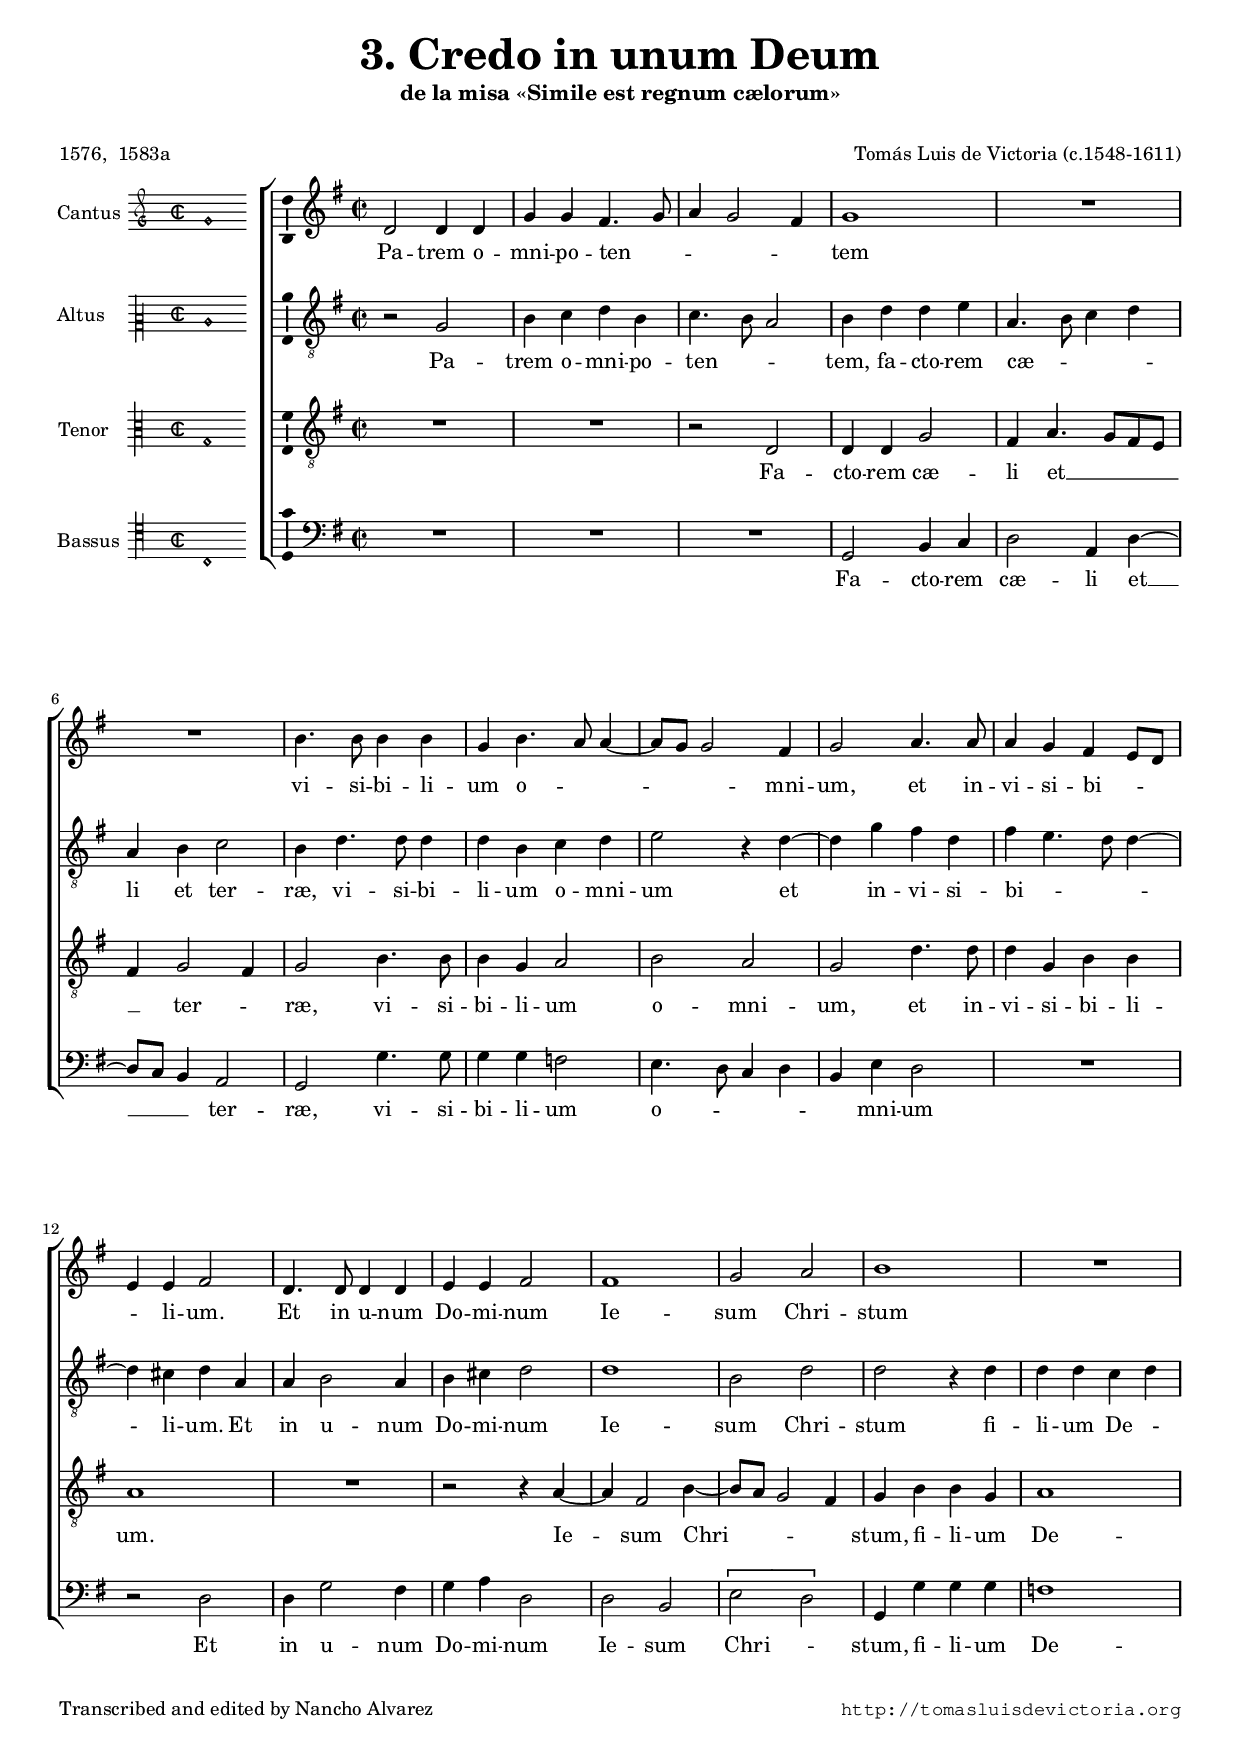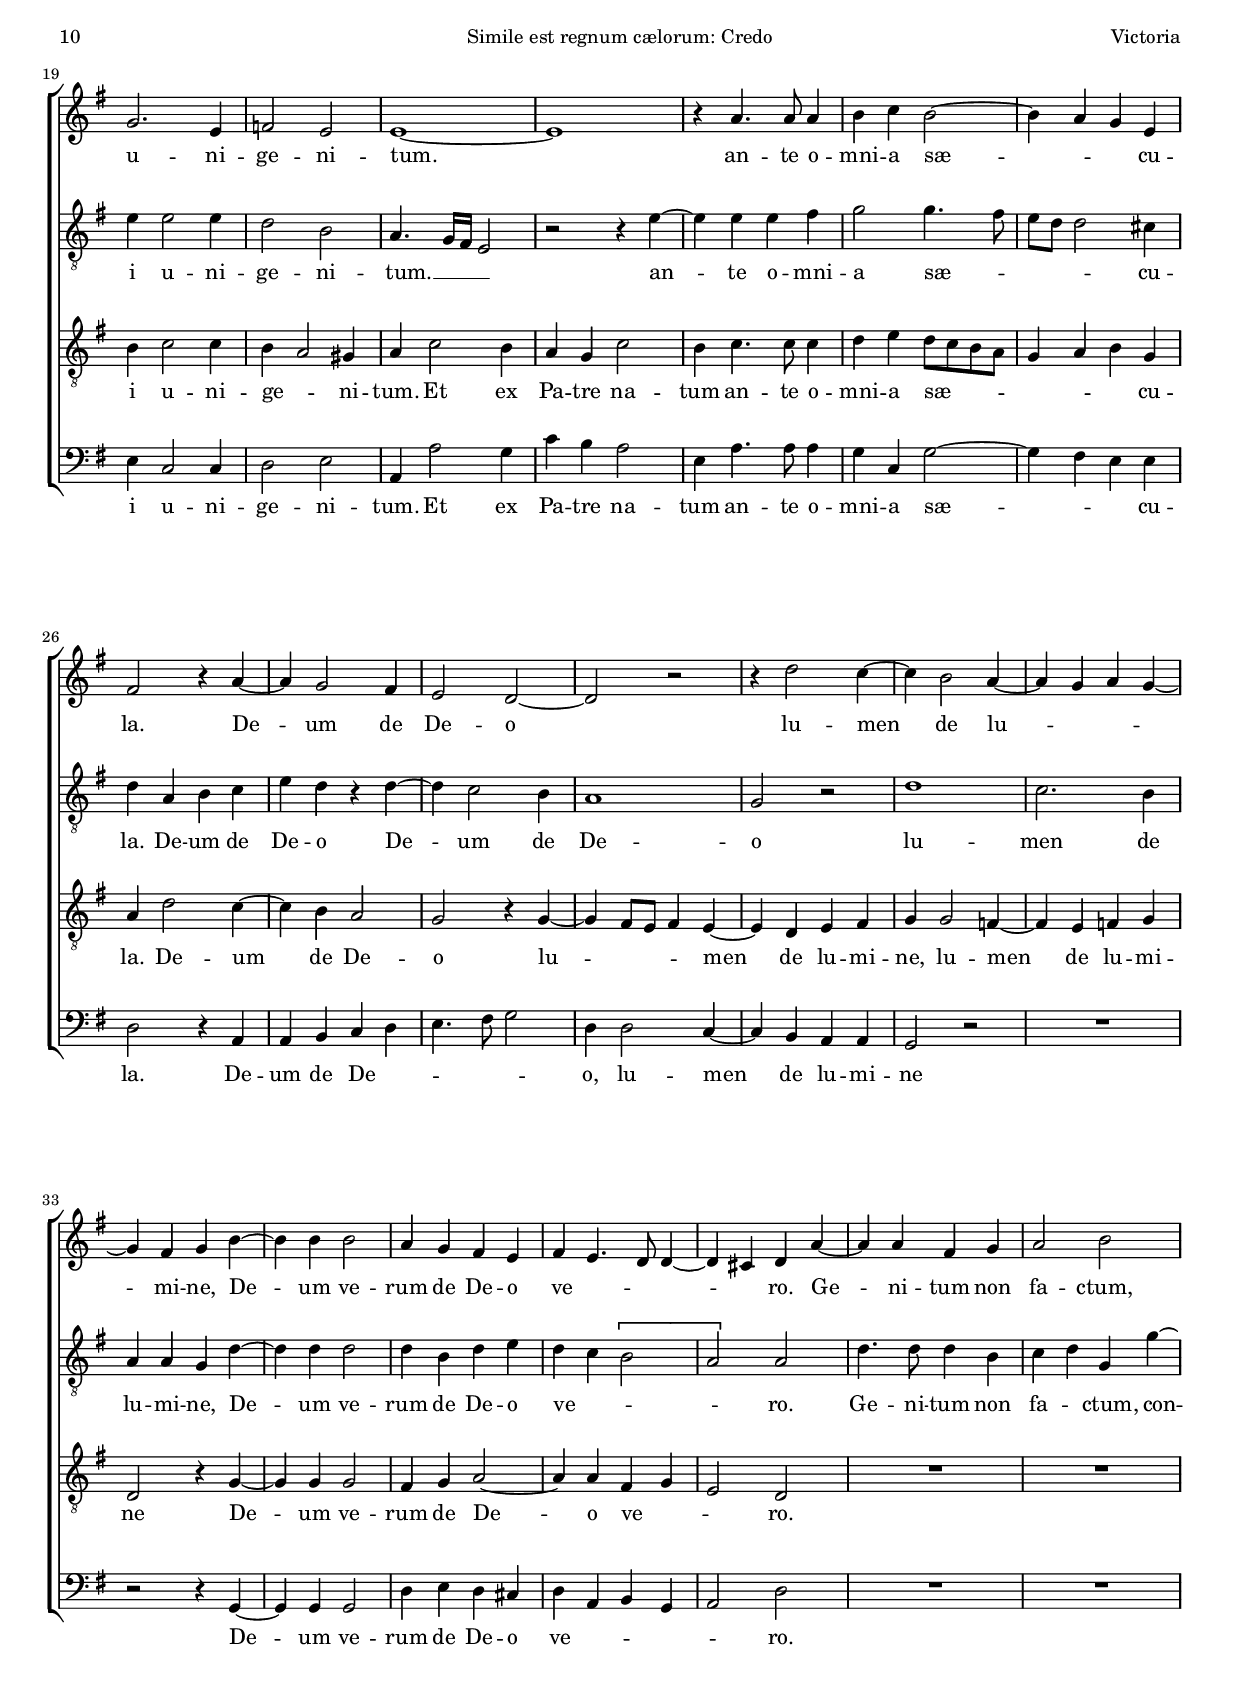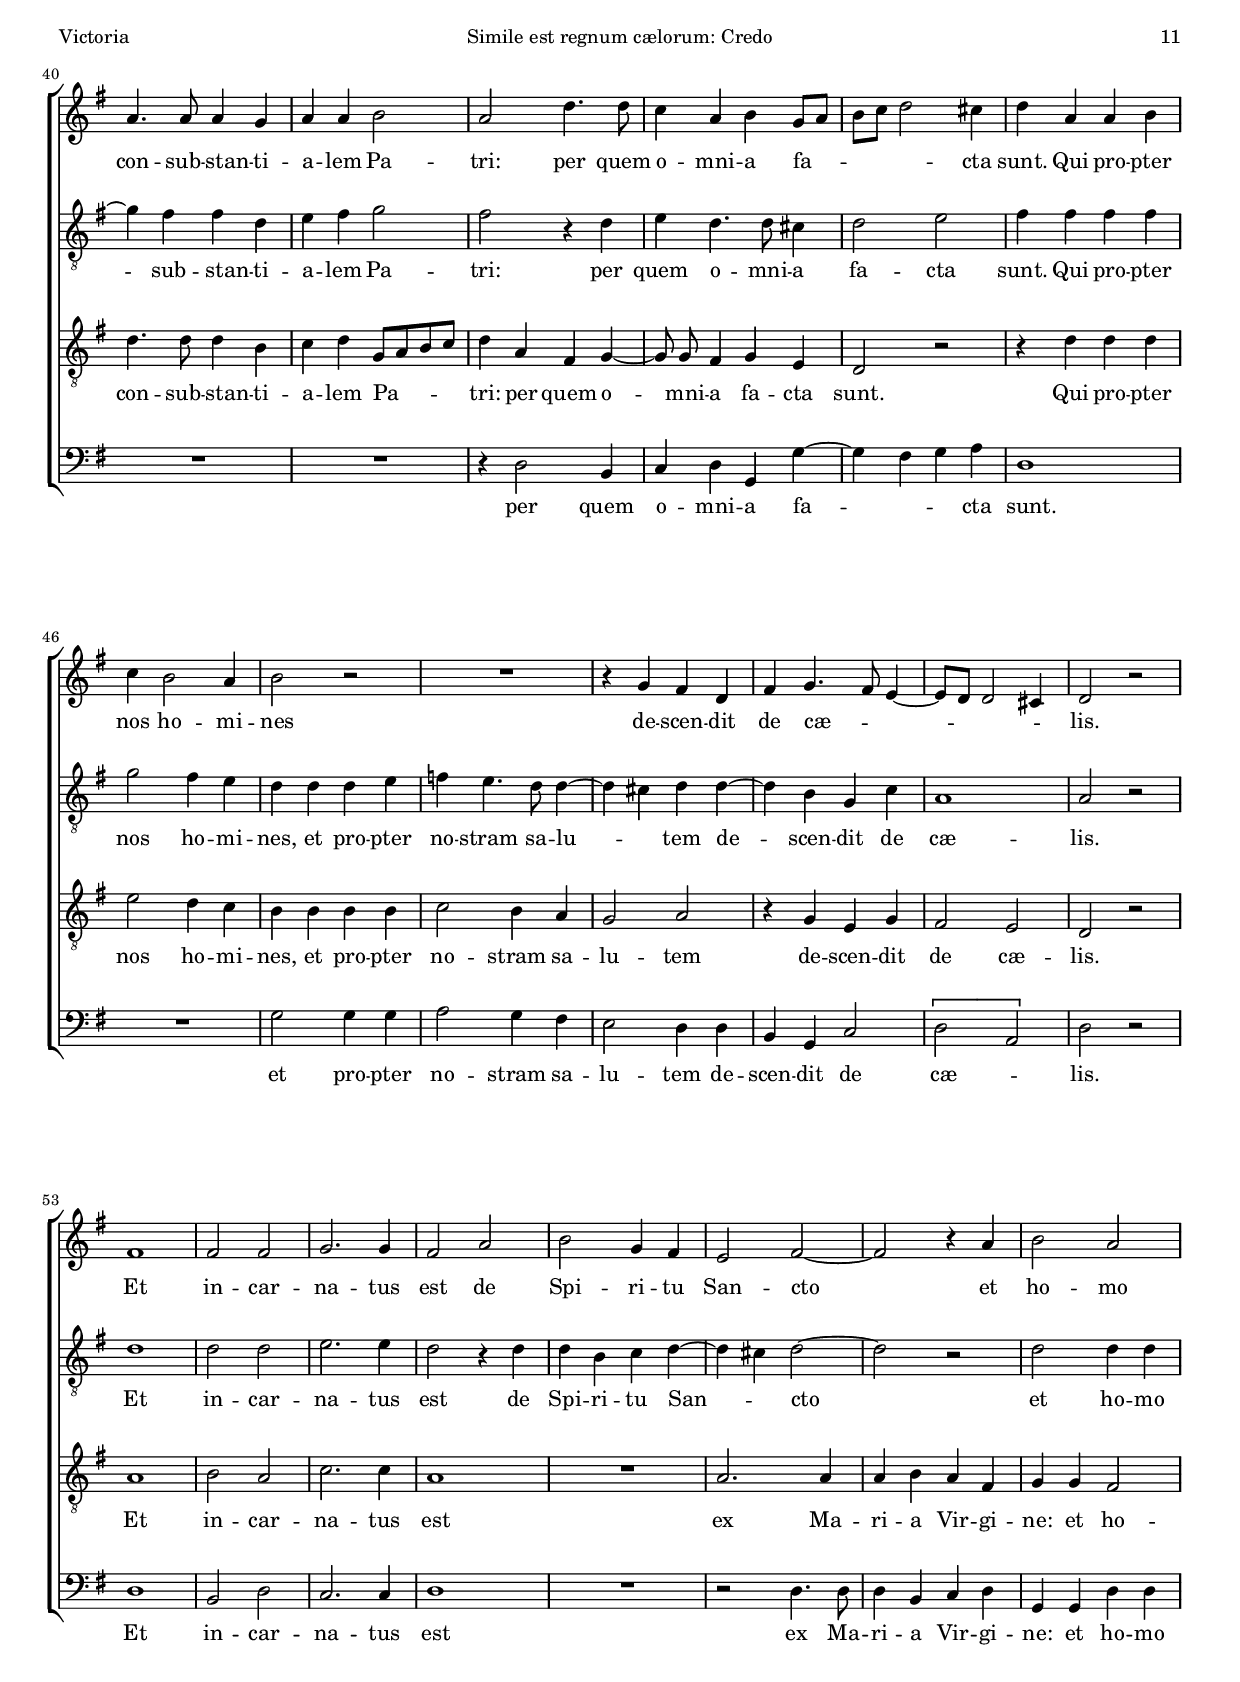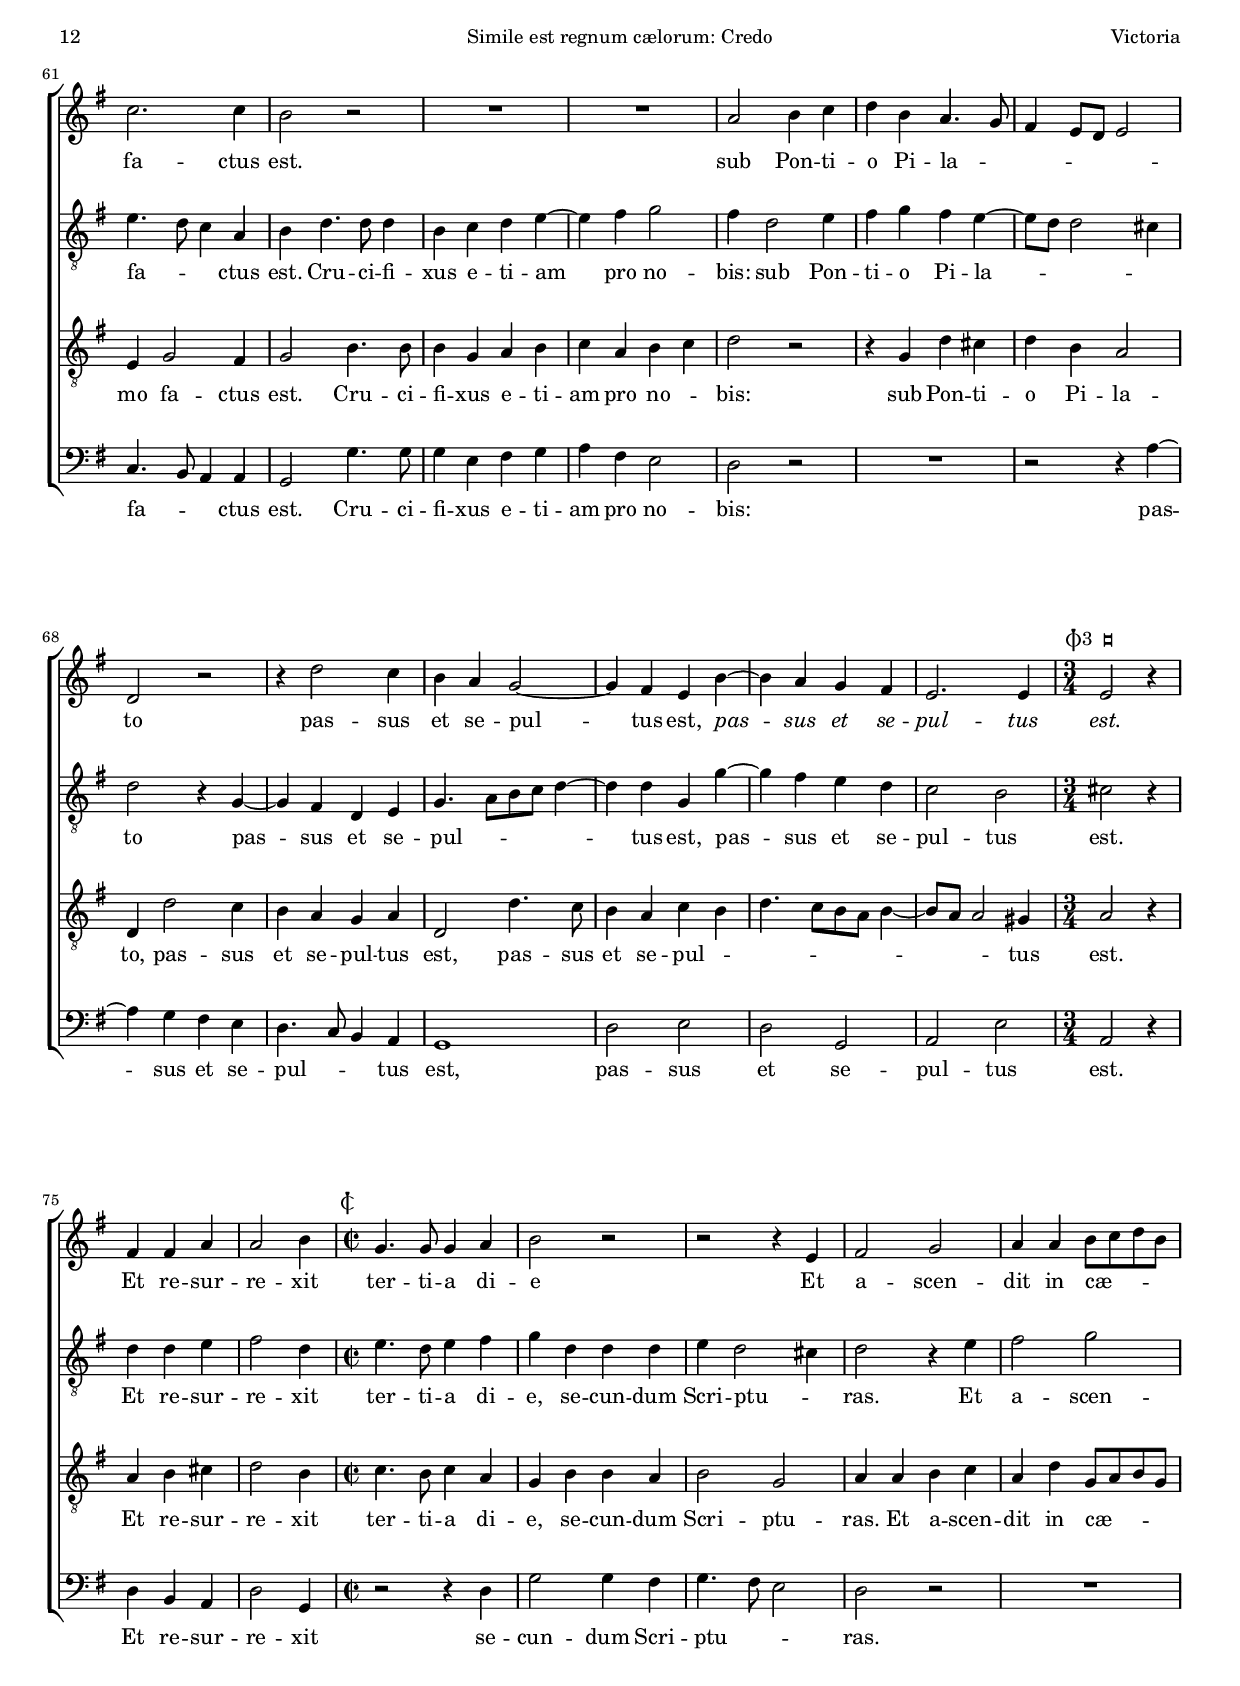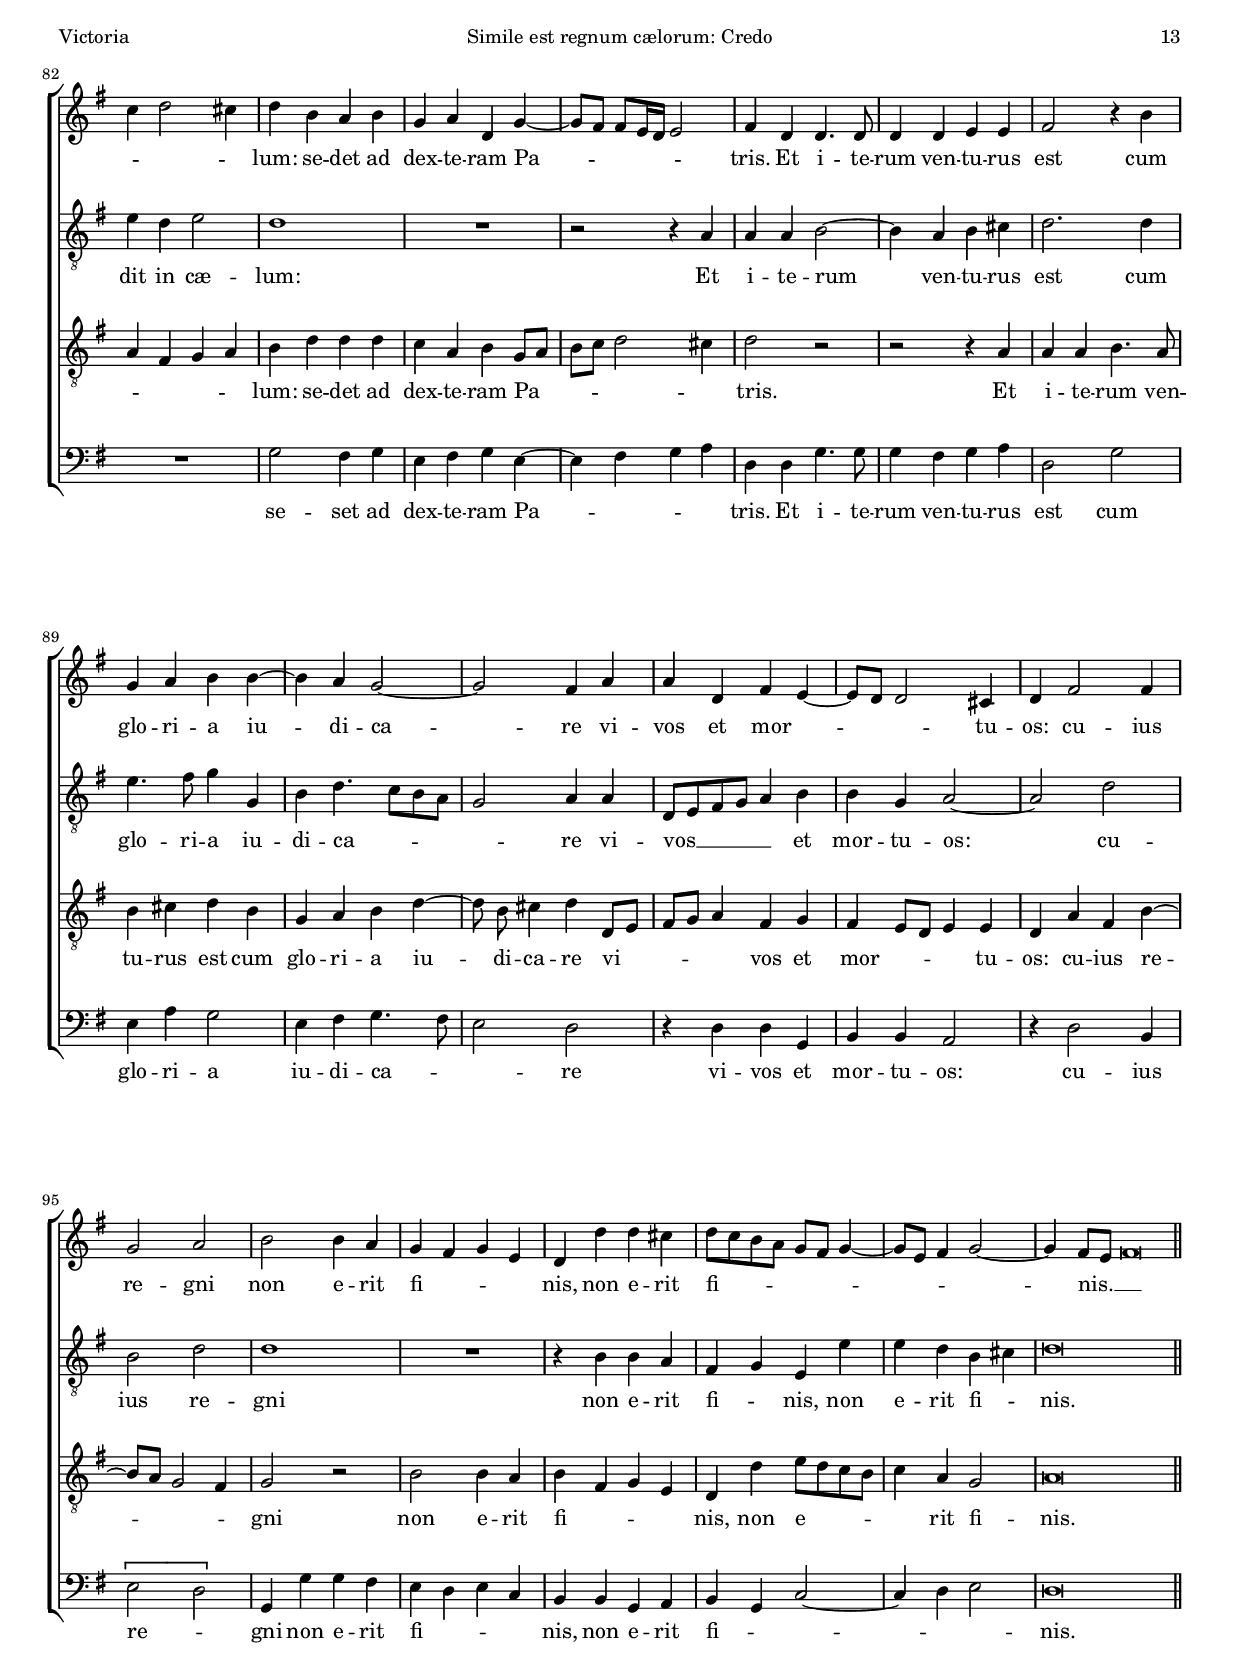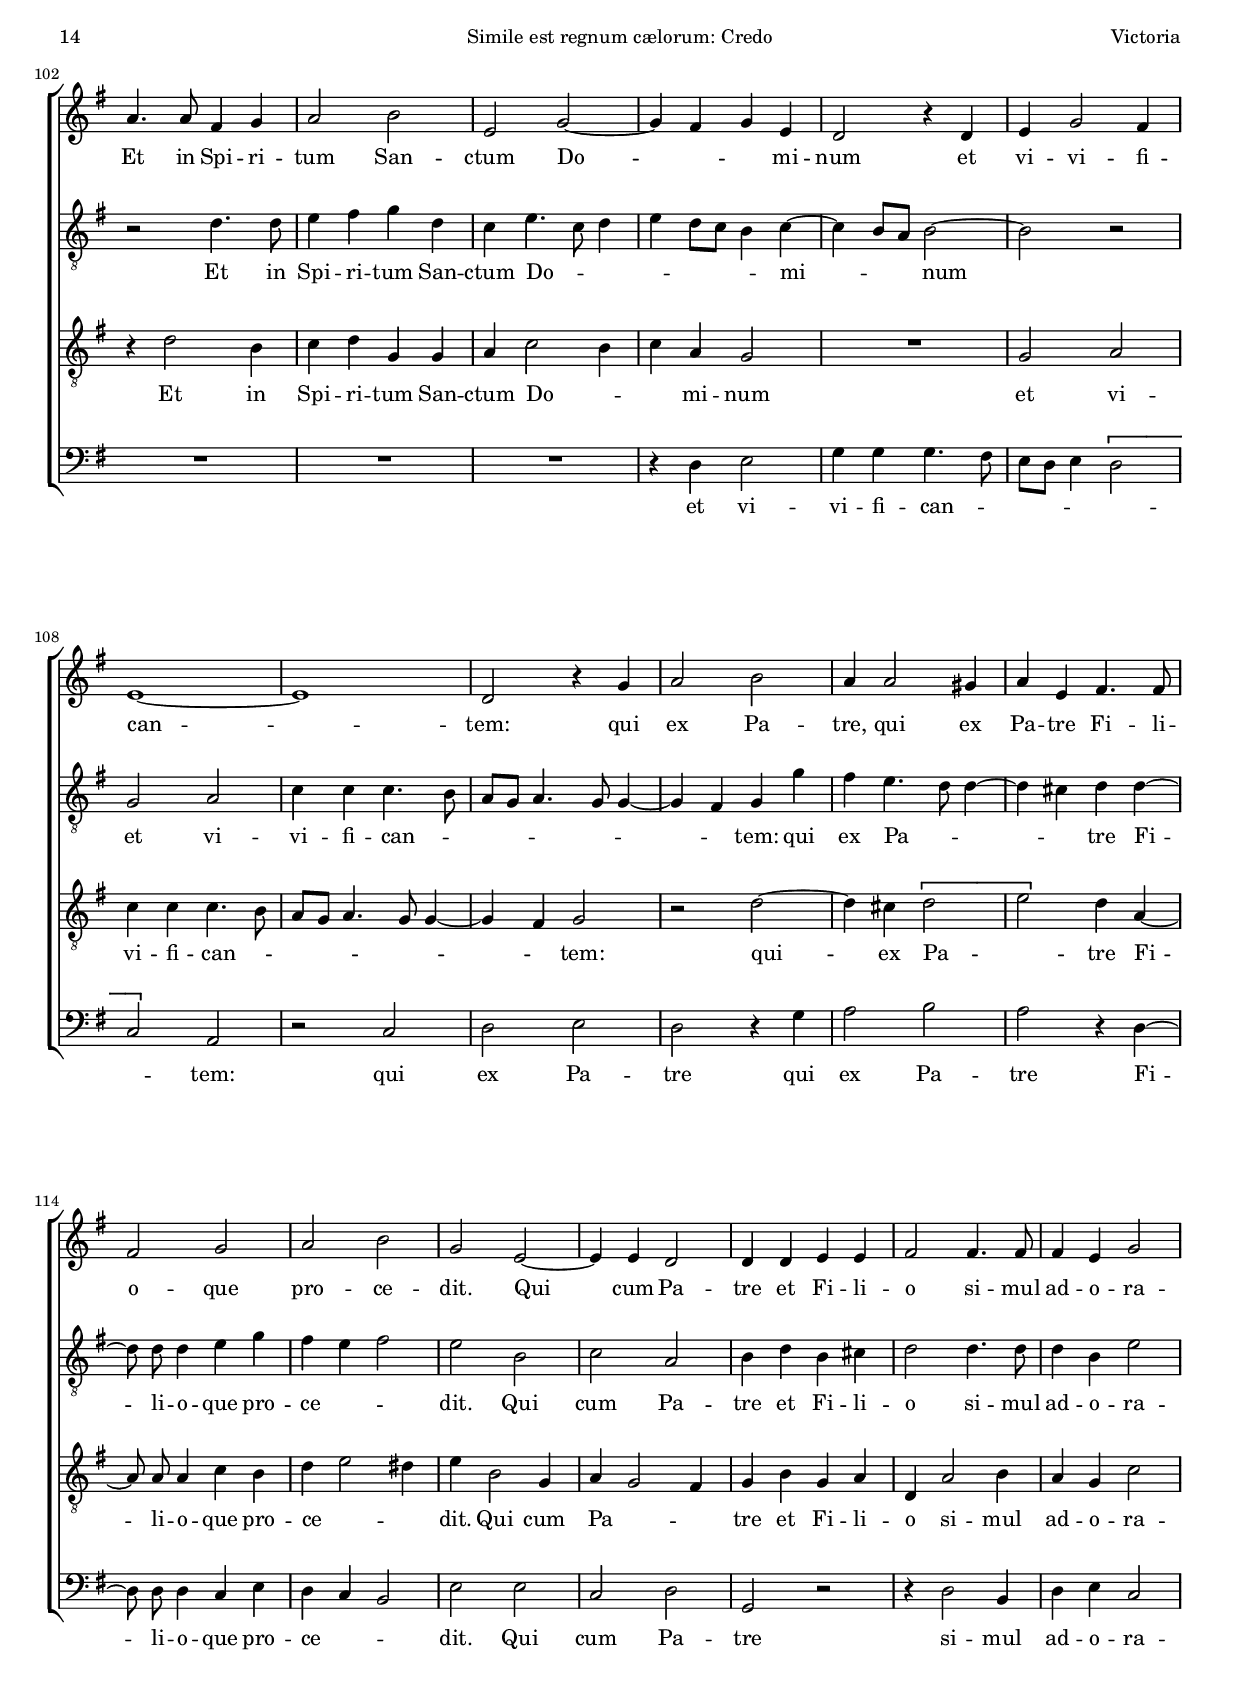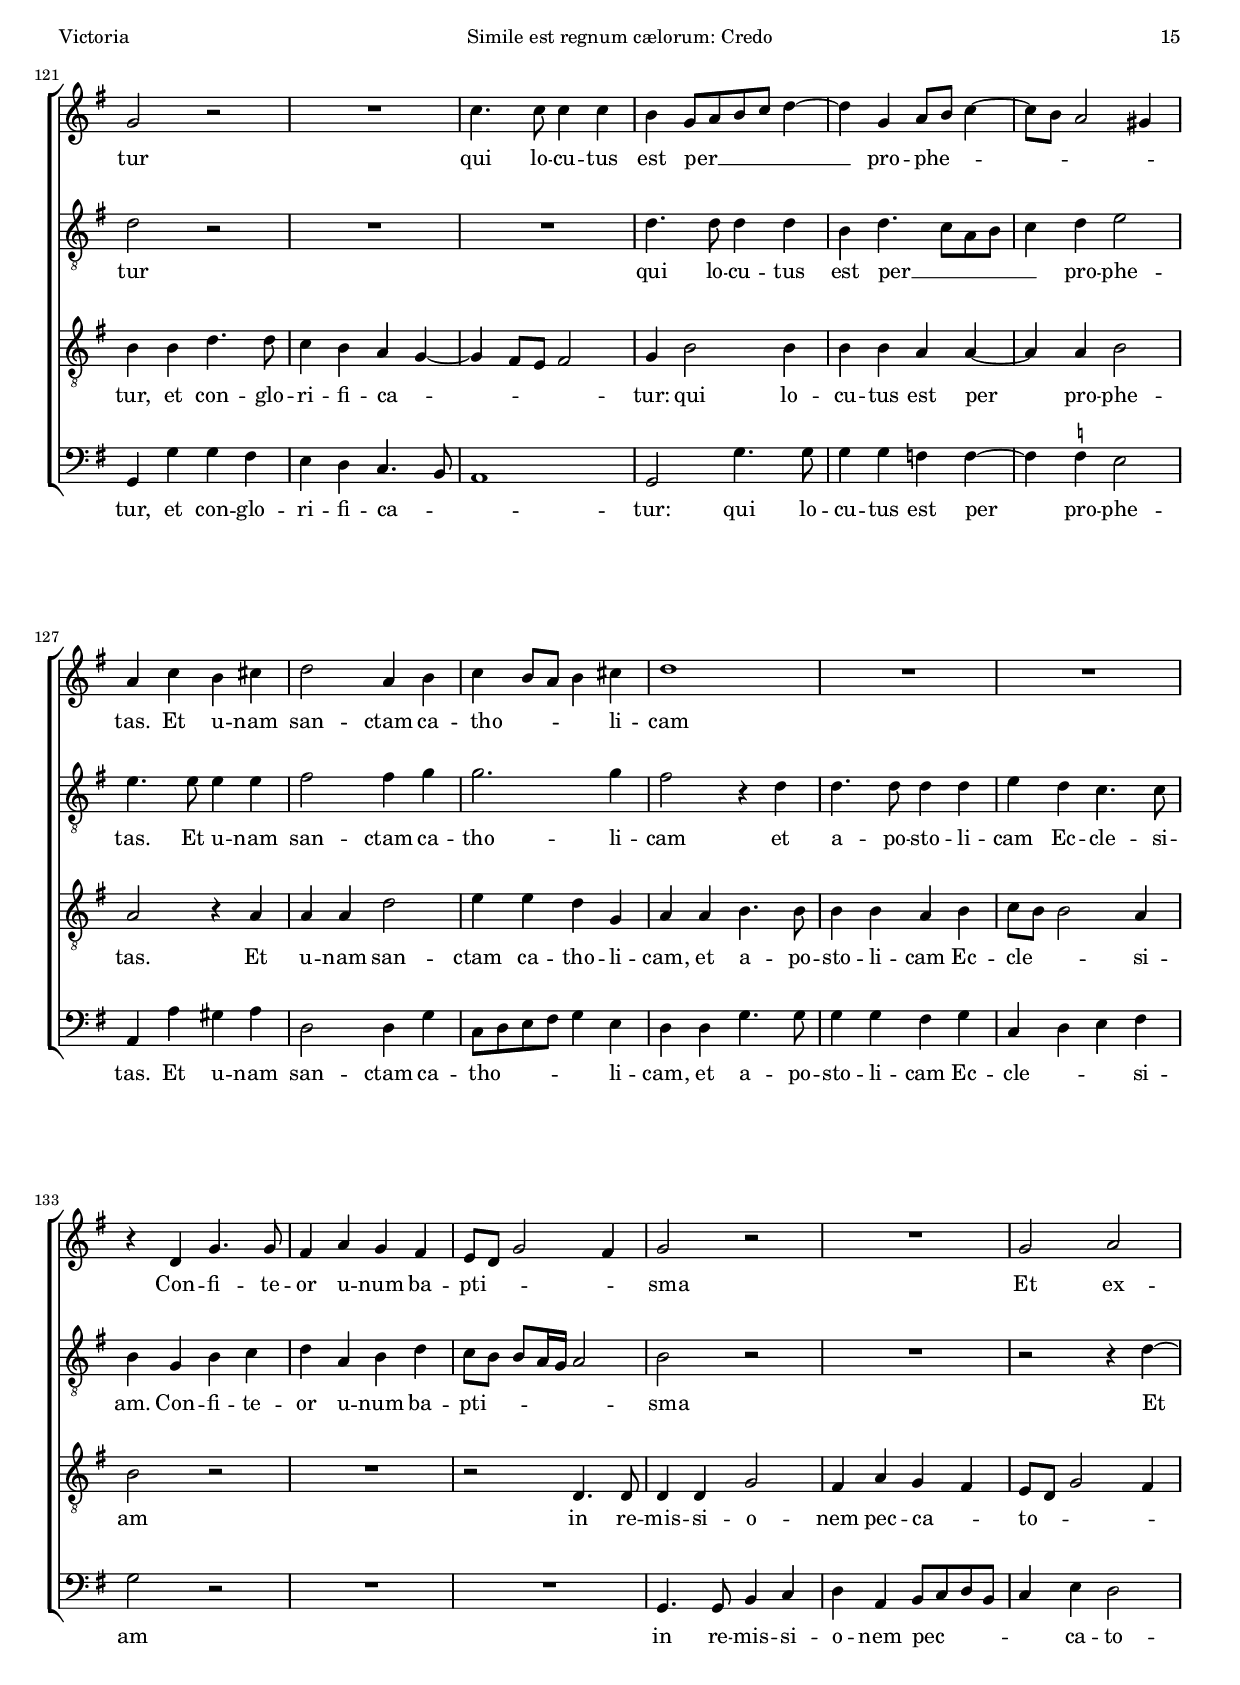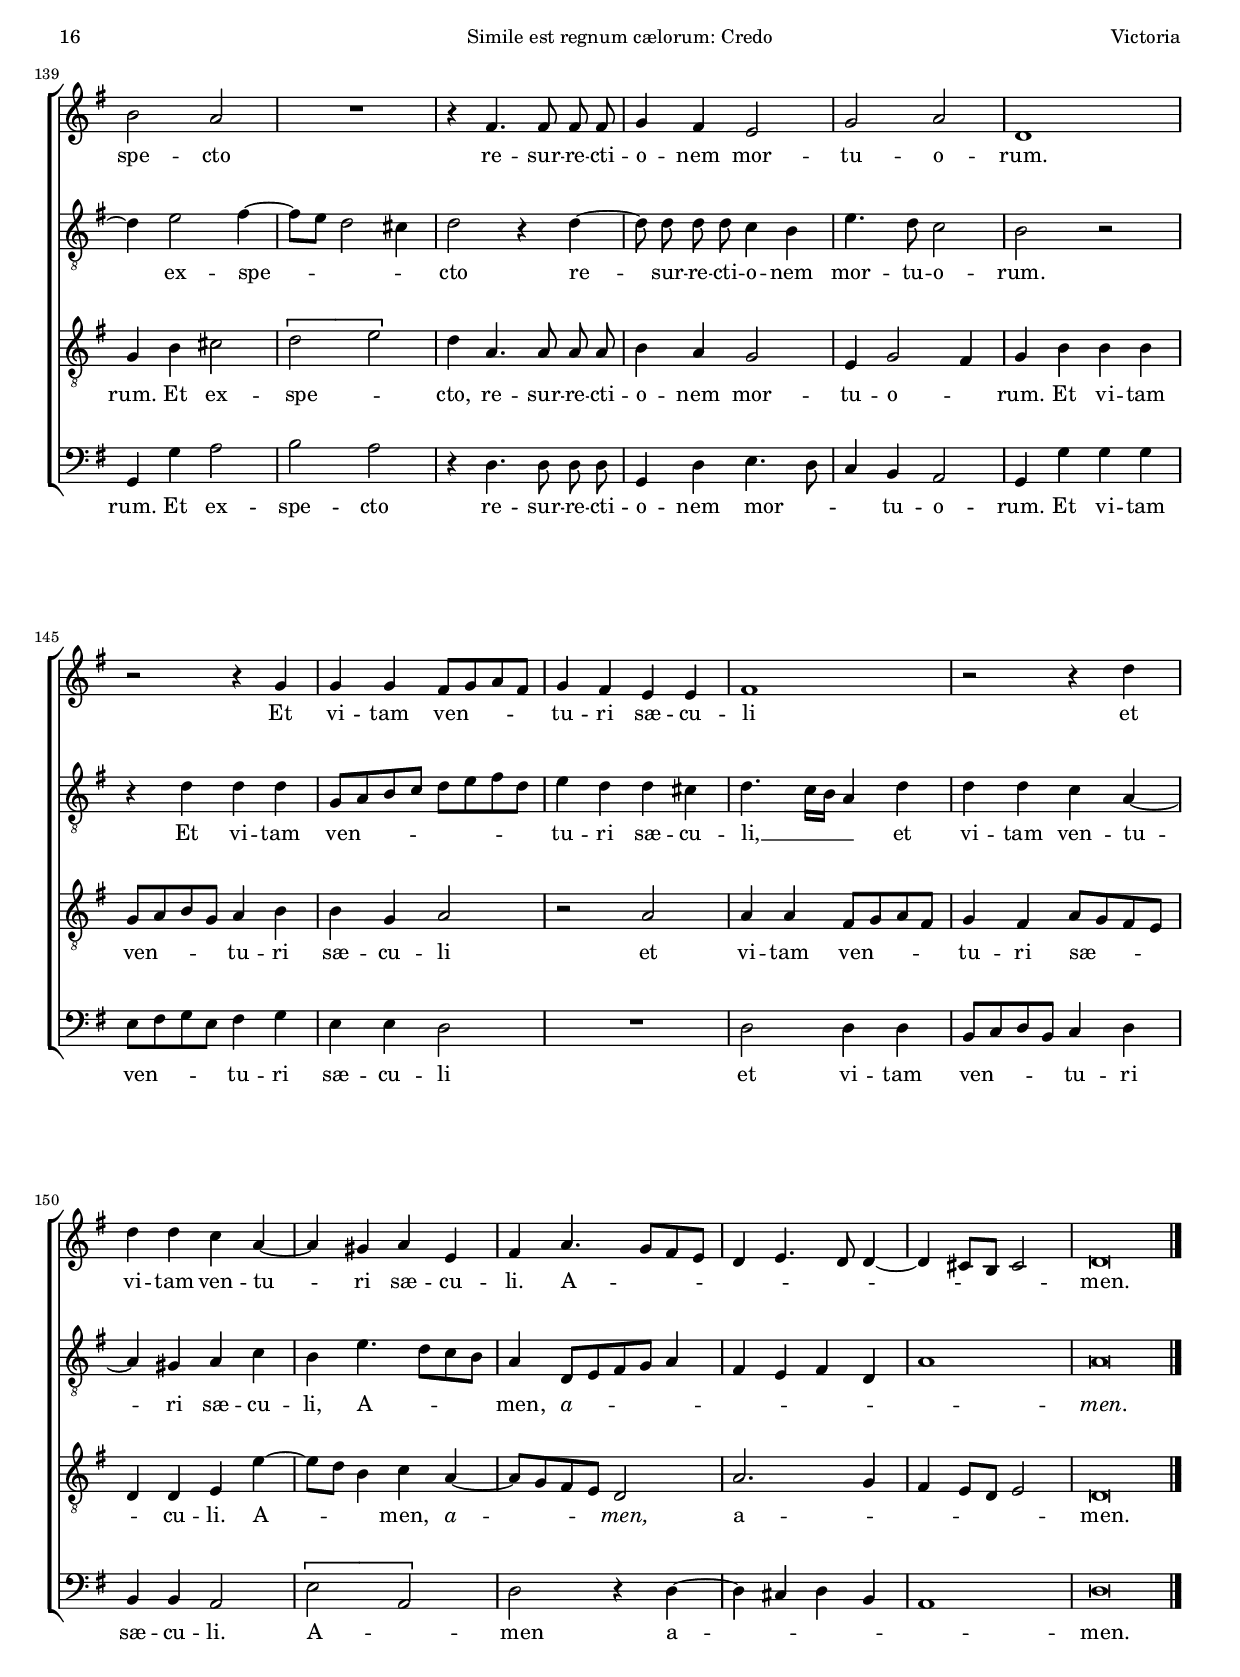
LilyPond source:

\version "2.24.0"

#(set-default-paper-size "a4")
#(set-global-staff-size 16.6)
#(ly:set-option 'point-and-click #f)
%mobile -s15.5 -i3.1

italicas=\override LyricText.font-shape = #'italic
rectas=\override LyricText.font-shape = #'upright
ss=\once \set suggestAccidentals = ##t
incipitwidth = 20
mtempo={\tempo 4 = 100}
mtempob={\tempo 4 = 50}
mtempoc={\tempo 4 = 150}
mt=#(define-music-function (offset) (number?) ; move lyric text
      #{ \once \override LyricText.X-offset = -$offset #})

htitle="Simile est regnum cælorum: Credo"
hcomposer="Victoria"

\header {
	title=\markup{\fontsize #3 "3. Credo in unum Deum"}
	subtitle="de la misa «Simile est regnum cælorum»"
	subsubtitle=\markup{\null \vspace #1 }
	composer="Tomás Luis de Victoria (c.1548-1611)"
	pdfauthor = \composer
	%opus="(-)"
	poet=\markup{"1576,  1583a"}
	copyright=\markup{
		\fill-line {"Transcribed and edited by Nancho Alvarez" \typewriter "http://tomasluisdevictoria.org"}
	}
%	tagline=""
}


global={\key c \major \time 2/2 \skip 1*73
        \mtempoc
        \time 3/4  \skip 1*3/4*3
        \mtempo
        \time 2/2 
	\skip 1*25 \bar "||" \pageBreak
	\skip 1*54 \bar "|."
}

cantus=\relative c'' {
	g2 g4 g
	c c b4. c8
	d4 c2 b4
	c1
%5
	R1*4/4
	R1*4/4
	e4. e8 e4 e
	c e4. d8 d4 ~
	d8 c c2 b4
%10
	c2 d4. d8
	d4 c b a8 g
	a4 a b2
	g4. g8 g4 g
	a a b2
%15
	b1
	c2 d
	e1
	R1*4/4
	c2. a4
%20
	bes2 a
	a1 ~
	a
	r4 d4. d8 d4
	e f e2 ~
%25
	e4 d c a
	b2 r4 d ~
	d c2 b4
	a2 g ~
	g r
%30
	r4 g'2 f4 ~
	f e2 d4 ~
	d c d c ~
	c b c e ~
	e e e2
%35
	d4 c b a
	b a4. g8 g4 ~
	g fis g d' ~
	d d b c
	d2 e
%40
	d4. d8 d4 c
	d d e2
	d g4. g8
	f4 d e c8 d
	e f g2 fis4
%45
	g d d e
	f e2 d4
	e2 r %\break
	R1*4/4
	r4 c b g
%50
	b c4. b8 a4 ~
	a8 g g2 fis4
	g2 r
	b1
	b2 b
%55
	c2. c4
	b2 d
	e c4 b %\break
	a2 b ~
	b r4 d
%60
	e2 d
	f2. f4
	e2 r
	R1*4/4
	R1*4/4
%65
	d2 e4 f % \ss fis %\break
	g e d4. c8
	b4 a8 g a2
	g r
	r4 g'2 f4
%70
	e d c2 ~
	c4 b a e' ~
	e d c b
	a2. a4
	\once \override TextScript.X-offset = #-4
        \once \override TextScript.padding = #1
	s4*0^\markup{\musicglyph "timesig.mensural34" \hspace #-.5 \raise #-.6 3 \hspace #.7 \musicglyph "noteheads.sM1mensural" }
	a2 r4 %\break
%75
	b b d
	d2 e4
	\once \override TextScript.X-offset = #-4
        \once \override TextScript.padding = #1
	s4*0^\markup{\musicglyph "timesig.mensural22" }
	c4. c8 c4 d
	e2 r
	r r4 a,
%80
	b2 c
	d4 d e8 f g e
	f4 g2 fis4
	g e d e
	c d g, c ~
%85
	 c8[ b]  b[ a16 g] a2
	b4 g g4. g8
	g4 g a a
	b2 r4 e
	c d e e ~
%90
	e d c2 ~ %\break
	c b4 d
	d g, b a ~
	a8 g g2 fis4
	g b2 b4
%95
	c2 d
	e e4 d
	c b c a
	g g' g fis
	g8 f e d c b c4 ~
%100
	c8 a b4 c2 ~
	c4 b8 a \mtempob b\breve*1/4
	\mtempo
	d4. d8 b4 c
	d2 e
	a, c ~
%105
	c4 b c a
	g2 r4 g
	a c2 b4
	a1 ~
	a
%110
	g2 r4 c
	d2 e
	d4 d2 cis4
	d a b4. b8
	b2 c
%115
	d e
	c a ~
	a4 a g2
	g4 g a a
	b2 b4. b8
%120
	b4 a c2
	c r
	R1*4/4
	f4. f8 f4 f %\break
	e  c8[ d e f] g4 ~
%125
	g c, d8 e f4 ~
	f8 e d2 cis4
	d f e fis
	g2 d4 e
	f e8 d e4 fis
%130
	g1
	R1*4/4
	R1*4/4
	r4 g, c4. c8
	b4 d c b
%135
	a8 g c2 b4
	c2 r
	R1*4/4
	c2 d
	e d
%140
	R1*4/4
	\set Staff.autoBeaming = ##f
	r4 b4. b8 b b
	\set Staff.autoBeaming = ##t
	c4 b a2
	c d
	g,1
%145
	r2 r4 c
	c c b8 c d b
	c4 b a a
	b1
	r2 r4 g'
%150
	g g f d ~
	d cis d a
	b d4. c8 b a
	g4 a4. g8 g4 ~
	g fis8 e fis2
%155
	g\breve*1/2
}

altus=\relative c' {
	r2 c
	e4 f g e
	f4. e8 d2
	e4 g g a
%5
	d,4. e8 f4 g
	d e f2
	e4 g4. g8 g4
	g e f g
	a2 r4 g ~
%10
	g c b g
	b a4. g8 g4 ~
	g fis g d
	d e2 d4
	e fis g2
%15
	g1
	e2 g
	g r4 g
	g g f g
	a a2 a4
%20
	g2 e
	d4. c16 b a2
	r r4 a' ~
	a a a b
	c2 c4. b8
%25
	a g g2 fis4
	g d e f
	a g r g ~
	g f2 e4
	d1
%30
	c2 r
	g'1
	f2. e4
	d d c g' ~
	g g g2
%35
	g4 e g a
	g f \[e2
	d\] d
	g4. g8 g4 e
	f g c, c' ~
%40
	c b b g
	a b c2
	b r4 g
	a g4. g8 fis4
	g2 a
%45
	b4 b b b
	c2 b4 a
	g g g a
	bes a4. g8 g4 ~
	g fis g g ~
%50
	g e c f
	d1
	d2 r
	g1
	g2 g
%55
	a2. a4
	g2 r4 g
	g e f g ~
	g fis g2 ~
	g r
%60
	g g4 g
	a4. g8 f4 d
	e g4. g8 g4
	e f g a ~
	a b c2
%65
	b4 g2 a4
	b c b a ~
	a8 g g2 fis4
	g2 r4 c, ~
	c b g a
%70
	c4.  d8[ e f] g4 ~
	g g c, c' ~
	c b a g
	f2 e
	fis2 r4
%75
	g g a
	b2 g4
	a4. g8 a4 b
	c g g g
	a g2 fis4
%80
	g2 r4 a
	b2 c
	a4 g a2
	g1
	R1*4/4
%85
	r2 r4 d
	d d e2 ~
	e4 d e fis
	g2. g4
	a4. b8 c4 c,
%90
	e g4. f8 e d
	c2 d4 d
	g,8 a b c d4 e
	e c d2 ~
	d g
%95
	e g
	g1
	R1*4/4
	r4 e e d
	b c a a'
%100
	a g e fis
	g\breve*1/2
	r2 g4. g8
	a4 b c g
	f a4. f8 g4
%105
	a g8 f e4 f ~
	f e8 d e2 ~
	e r
	c d
	f4 f f4. e8
%110
	d c d4. c8 c4 ~
	c b c c'
	b a4. g8 g4 ~
	g fis g g ~
	\set Staff.autoBeaming = ##f
	g8 g g4 a c
	\set Staff.autoBeaming = ##t
%115
	b a b2
	a e
	f d
	e4 g e fis
	g2 g4. g8
%120
	g4 e a2
	g r
	R1*4/4
	R1*4/4
	g4. g8 g4 g
%125
	e g4. f8 d e
	f4 g a2
	a4. a8 a4 a
	b2 b4 c
	c2. c4
%130
	b2 r4 g
	g4. g8 g4 g
	a g f4. f8
	e4 c e f
	g d e g
%135
	 f8[ e]  e[ d16 c] d2
	e r
	R1*4/4
	r2 r4 g ~
	g a2 b4 ~
%140
	b8 a g2 fis4
	g2 r4 g ~
	\set Staff.autoBeaming = ##f
	g8 g g g f4 e
	\set Staff.autoBeaming = ##t
	a4. g8 f2
	e r
%145
	r4 g g g
	c,8 d e f g a b g
	a4 g g fis
	g4. f16 e d4 g
	g g f d ~
%150
	d cis d f
	e a4. g8 f e
	d4  g,8[ a b c] d4
	b a b g
	d'1
%155
	d\breve*1/2
}

tenor=\relative c' {
	R1*4/4
	R1*4/4
	r2 g
	g4 g c2
%5
	b4 d4. c8 b a
	b4 c2 b4
	c2 e4. e8
	e4 c d2
	e d
%10
	c g'4. g8
	g4 c, e e
	d1
	R1*4/4
	r2 r4 d ~
%15
	d b2 e4 ~
	e8 d c2 b4
	c e e c
	d1
	e4 f2 f4
%20
	e d2 cis4
	d f2 e4
	d c f2
	e4 f4. f8 f4
	g a g8 f e d
%25
	c4 d e c
	d g2 f4 ~
	f e d2
	c r4 c ~
	c b8 a b4 a ~
%30
	a g a b
	c c2 bes4 ~
	bes a bes c
	g2 r4 c ~
	c c c2
%35
	b4 c d2 ~
	d4 d b c
	a2 g
	R1*4/4
	R1*4/4
%40
	g'4. g8 g4 e
	f g c,8 d e f
	g4 d b c ~
	c8 \noBeam c b4 c a % parece que estan tachadas algunas notas
	g2 r
%45
	r4 g' g g
	a2 g4 f
	e e e e
	f2 e4 d
	c2 d
%50
	r4 c a c
	b2 a
	g r
	d'1
	e2 d
%55
	f2. f4
	d1
	R1*4/4
	d2. d4
	d e d b
%60
	c c b2
	a4 c2 b4
	c2 e4. e8
	e4 c d e
	f d e f % \ss fis
%65
	g2 r
	r4 c, g' fis
	g e d2
	g,4 g'2 f4
	e d c d
%70
	g,2 g'4. f8
	e4 d f e
	g4.  f8[ e d] e4 ~
	e8 d d2 cis4
	d2 r4
%75
	d e fis
	g2 e4
	f4. e8 f4 d
	c e e d
	e2 c
%80
	d4 d e f
	d g c,8 d e c
	d4 b c d
	e g g g
	f d e c8 d
%85
	e f g2 fis4
	g2 r
	r r4 d
	d d e4. d8
	e4 fis g e
%90
	c d e g ~
	g8 \noBeam e fis4 g  g,8 a
	b c d4 b c
	b a8 g a4 a
	g d' b e ~
%95
	e8 d c2 b4
	c2 r
	e e4 d
	e b c a
	g g' a8 g f e
%100
	f4 d c2
	d\breve*1/2
	r4 g2 e4
	f g c, c
	d f2 e4
%105
	f d c2
	R1*4/4
	c2 d
	f4 f f4. e8
	d c d4. c8 c4 ~
%110
	c b c2
	r g' ~
	g4 fis \[g2
	a\] g4 d ~
	\set Staff.autoBeaming = ##f
	d8 d d4 f e
	\set Staff.autoBeaming = ##t
%115
	g a2 gis4
	a e2 c4
	d c2 b4
	c e c d
	g, d'2 e4
%120
	d c f2
	e4 e g4. g8
	f4 e d c ~
	c b8 a b2
	c4 e2 e4
%125
	e e d d ~
	d d e2
	d r4 d
	d d g2
	a4 a g c,
%130
	d d e4. e8
	e4 e d e
	f8 e e2 d4
	e2 r
	R1*4/4
%135
	r2 g,4. g8
	g4 g c2
	b4 d c b
	a8 g c2 b4
	c e fis2
%140
	\[g a\]
	\set Staff.autoBeaming = ##f
	g4 d4. d8 d d
	\set Staff.autoBeaming = ##t
	e4 d c2
	a4 c2 b4
	c e e e
%145
	c8 d e c d4 e
	e c d2
	r d
	d4 d b8 c d b
	c4 b d8 c b a
%150
	g4 g a a' ~
	a8 g e4 f d ~
	d8 c b a g2
	d'2. c4
	b a8 g a2
%155
	g\breve*1/2
}

bassus=\relative c {
	R1*4/4
	R1*4/4
	R1*4/4
	c2 e4 f
%5
	g2 d4 g ~
	g8 f e4 d2
	c c'4. c8
	c4 c bes2
	a4. g8 f4 g
%10
	e a g2
	R1*4/4
	r2 g
	g4 c2 b4
	c d g,2
%15
	g e
	\[a g\]
	c,4 c' c c
	bes1
	a4 f2 f4
%20
	g2 a
	d,4 d'2 c4
	f e d2
	a4 d4. d8 d4
	c f, c'2 ~
%25
	c4 b a a
	g2 r4 d
	d e f g
	a4. b8 c2
	g4 g2 f4 ~
%30
	f e d d
	c2 r
	R1*4/4
	r2 r4 c ~
	c c c2
%35
	g'4 a g fis
	g d e c
	d2 g
	R1*4/4
	R1*4/4
%40
	R1*4/4
	R1*4/4
	r4 g2 e4
	f g c, c' ~
	c b c d
%45
	g,1
	R1*4/4
	c2 c4 c
	d2 c4 b
	a2 g4 g
%50
	e c f2
	\[g d\]
	g r
	g1
	e2 g
%55
	f2. f4
	g1
	R1*4/4
	r2 g4. g8
	g4 e f g
%60
	c, c g' g
	f4. e8 d4 d
	c2 c'4. c8
	c4 a b c
	d b a2
%65
	g r
	R1*4/4
	r2 r4 d' ~
	d c b a
	g4. f8 e4 d
%70
	c1
	g'2 a
	g c,
	d a'
	d,2 r4
%75
	g e d
	g2 c,4
	r2 r4 g'
	c2 c4 b
	c4. b8 a2
%80
	g r
	R1*4/4
	R1*4/4
	c2 b4 c
	a b c a ~
%85
	a b c d
	g, g c4. c8
	c4 b c d
	g,2 c
	a4 d c2
%90
	a4 b c4. b8
	a2 g
	r4 g g c,
	e e d2
	r4 g2 e4
%95
	\[a2 g\]
	c,4 c' c b
	a g a f
	e e c d
	e c f2 ~
%100
	f4 g a2
	g\breve*1/2
	R1*4/4
	R1*4/4
	R1*4/4
%105
	r4 g a2
	c4 c c4. b8
	a g a4 \[g2
	f\] d
	r f
%110
	g a
	g r4 c
	d2 e
	d r4 g, ~
	\set Staff.autoBeaming = ##f
	g8 g g4 f a
	\set Staff.autoBeaming = ##t
%115
	g f e2
	a a
	f g
	c, r
	r4 g'2 e4
%120
	g a f2
	c4 c' c b
	a g f4. e8
	d1
	c2 c'4. c8
%125
	c4 c bes bes ~
	bes \ss bes a2
	d,4 d' cis d
	g,2 g4 c
	f,8 g a b c4 a
%130
	g g c4. c8
	c4 c b c
	f, g a b
	c2 r
	R1*4/4
%135
	R1*4/4
	c,4. c8 e4 f
	g d e8 f g e
	f4 a g2
	c,4 c' d2
%140
	e d
	\set Staff.autoBeaming = ##f
	r4 g,4. g8 g g
	\set Staff.autoBeaming = ##t
	c,4 g' a4. g8
	f4 e d2
	c4 c' c c
%145
	a8 b c a b4 c
	a a g2
	R1*4/4
	g2 g4 g
	e8 f g e f4 g
%150
	e e d2
	\[a' d,\]
	g r4 g ~
	g fis g e
	d1
%155
	g\breve*1/2
}

textocantus=\lyricmode{
Pa -- trem o -- mni -- po -- ten -- _ _ _ _ tem
vi -- si -- bi -- li -- um o -- _ _ _ _ _ mni -- um,
et in -- vi -- si -- bi -- _ _ _ li -- um.
Et in u -- num Do -- mi --  num Ie -- sum Chri -- stum
u -- ni -- ge -- ni -- tum. _
an -- te o -- mni -- a sæ -- _ _ _ cu -- la.
De -- _ um de De -- o _
lu -- men _ de lu -- _ _ _ _ _ mi -- ne,
De -- _ um ve -- rum de De -- o \mt #.3 ve -- _ _ _ _ _ ro.
Ge -- _ ni -- tum non fa -- ctum,
con -- \mt #1.7 sub -- \mt #.8 stan -- ti -- a -- lem Pa -- tri:
per quem o -- mni -- a fa -- _ _ _ _ cta sunt.
Qui pro -- pter nos ho -- mi -- nes
de -- scen -- dit de cæ -- _ _ _ _ _ _ lis.
Et in -- car --  na -- tus est de Spi -- ri -- tu San -- cto _
et ho -- mo fa -- ctus est.
sub Pon -- ti -- o Pi -- la -- _ _ _ _ _ to 
pas -- sus et se -- pul --  _ tus est,
\italicas
pas -- _ sus et se -- pul -- tus est.
\rectas
Et re -- sur -- re -- xit ter -- ti -- a di -- e
Et a -- scen -- dit in cæ -- _ _ _ _ _ _ lum:
se -- det ad dex -- te -- ram Pa -- _ _ _ _ _ _ tris.
Et i -- te -- rum ven -- tu -- rus est cum glo -- ri -- a iu -- _ di -- ca -- _ re vi -- vos et
\mt #1 mor -- _ _ _ _ tu -- os:
cu -- ius re -- gni 
non e -- rit fi -- _ _ _ nis,
non e -- rit fi -- _ _ _ _ _ _ _ _ _ _ _ nis. __ _ _ % en 1573 _ _ nis
Et in Spi -- ri -- tum San -- ctum
Do -- _ _ _ mi -- num
et vi -- vi -- fi -- can -- _ tem:
qui ex Pa -- tre,
qui ex Pa -- tre Fi -- li -- o -- que
pro -- ce -- dit.
Qui _ cum Pa -- tre et Fi -- li -- o si -- mul ad -- o -- ra -- tur
qui lo -- cu -- tus est per __ _ _ _ _ _ pro -- \mt #.3 phe -- _ _ _ _ _ _ tas.
Et u -- nam san -- ctam ca -- \mt #.3 tho -- _ _ _ li -- cam
Con -- fi -- te -- or u -- num ba -- \mt #.5 pti -- _ _ _ \mt #1 sma
Et ex -- spe -- cto 
re -- sur -- re -- cti -- o -- nem mor -- tu -- o -- rum.
Et vi -- tam \mt #.5 ven -- _ _ _ tu -- ri sæ -- cu -- li % articulacion despues de corchea
et vi -- tam ven -- tu -- _ ri sæ -- cu -- li.
A -- _ _ _ _ _ _ _ _ _ _ _ \mt #1.2 men.
}

textoaltus=\lyricmode{
Pa -- trem o -- mni -- po -- \mt #.5 ten -- _ _ tem,
fa -- cto -- rem cæ -- _ _ _ li et ter -- ræ,
vi -- si -- bi -- li -- um o -- mni -- um
et _ in -- vi -- si -- bi -- _ _ _ _ li -- um.
Et in u -- num Do -- mi -- num Ie -- sum Chri -- stum
fi -- li -- um \mt #.5 De -- _ i u -- ni -- ge -- ni -- \mt #.6 tum. __ _ _ _ 
an -- _ te o -- mni -- a sæ -- _ _ _ _ cu -- la.
De -- um de De -- o
De -- _ um de De -- o
lu -- men de lu -- mi -- ne,
De -- _ um ve -- rum de De -- o ve -- _ _ _ ro.
Ge -- ni -- tum non \mt #.4 fa -- _ \mt #2 ctum, \mt #.5 con -- _ sub -- \mt #.8 stan -- ti -- a -- lem
Pa -- tri:
per quem o -- mni -- a fa -- cta sunt.
Qui pro -- pter nos ho -- mi -- nes,
et pro -- pter no -- stram sa -- lu -- _ _ tem de -- _ scen -- dit de cæ -- lis.
Et in -- car -- na -- tus est
de Spi -- ri -- tu San -- _ _ cto _
et ho -- mo fa -- _ _ ctus est.
Cru -- ci -- fi -- xus e -- ti -- am _ pro no -- bis:
sub Pon -- ti -- o Pi -- la -- _ _ _ _ to
pas -- _ sus
et se -- \mt #.5 pul -- _ _ _ _ _ tus est,
pas -- _ sus et se -- pul -- tus est. % \italicas en 1583a
Et re -- sur -- re -- xit
ter -- ti -- a di -- e,
se -- cun -- dum Scri -- ptu -- _ ras.
Et a -- scen -- dit in cæ -- lum:
Et i -- te -- rum _ ven -- tu -- rus est
cum glo -- ri -- a iu -- di -- ca -- _ _ _ _ re vi --  vos __ _ _ _ _ et mor -- tu -- os: _
cu -- ius re -- gni 
non e -- rit fi -- _ nis,
non e -- rit fi -- _ \mt #.5 nis.
Et in Spi -- ri -- tum San -- ctum
Do -- _ _ _ _ _ _ mi -- _ _ _ \mt #.3 num _ % en 1576 mi -- num __ _ _ 
et vi -- vi -- fi -- \mt #.3 can -- _ _ _ _ _ _ _ _ tem:
qui ex Pa -- _ _ _ _ tre Fi -- _ li -- o -- que pro -- \mt #.2 ce -- _ _ dit.
Qui cum Pa -- tre et Fi -- li -- o si -- mul  ad -- o -- ra -- tur
qui lo -- cu -- tus est per __ _ _ _ _ pro -- phe -- tas.
Et u -- nam san -- ctam ca -- tho -- li -- cam et a -- po -- sto -- li -- cam 
Ec -- cle -- si -- am.
Con -- fi -- te -- or u -- num  ba -- \mt #.5 pti -- _ _ _ _ _ \mt #1 sma
Et _ ex -- spe -- _ _ _ _ cto
re -- _ sur -- re -- cti -- o -- nem
mor -- tu -- o -- rum.
Et vi -- tam \mt #.5 ven -- _ _ _ _ _ _ _ tu -- ri sæ -- cu -- li, __ _ _ _ 
et vi -- tam ven -- tu -- _ ri sæ -- cu -- li,
A -- _ _ _ \mt #1.5 men,
\italicas
a -- _ _ _ _ _  _ _ _ _ \mt #1.2 men. % en 1576 no hay ij
}

textotenor=\lyricmode{
Fa -- cto -- rem cæ -- li et __ _ _ _ _ \mt #.5 ter -- _ ræ, % re
vi -- si -- bi -- li -- um
o -- mni -- um,
et in -- vi -- si -- bi -- li -- um.
Ie -- _ sum Chri -- _ _ _ _ stum,
fi -- li -- um De -- i u -- ni -- ge -- _ ni -- tum.
Et ex Pa -- tre na -- tum an -- te o -- mni -- a sæ -- _ _ _ _ _ _ cu -- la.
De -- um _ de De -- o
lu -- _ _ _ _ men _ de lu -- mi -- ne,
lu -- men _ de lu -- mi -- ne
De -- _ um ve -- rum de De -- _ o ve -- _ _ ro.
con -- \mt #1.7 sub -- \mt #.8 stan -- ti -- a -- lem Pa -- _ _ _ tri:
per quem o -- _ mni -- a fa -- cta sunt.
Qui pro -- pter nos ho -- mi -- nes,
et pro -- pter no -- stram sa -- lu -- tem 
de -- scen -- dit de cæ -- lis.
Et in -- car -- na -- tus est
ex Ma -- ri -- a Vir -- gi -- ne:
et ho -- mo fa -- ctus est.
Cru -- ci -- fi -- xus e -- ti -- am pro \mt #.3 no -- _ bis:
sub Pon -- ti -- o Pi -- la -- to,
pas -- sus et se -- pul -- tus est,
pas -- sus 
et se -- \mt #.7 pul -- _ _ _ _ _ _ _ _ _ tus est.
Et re -- sur -- re -- xit ter -- ti -- a di -- e,
se -- cun -- dum Scri -- ptu -- ras.
Et a -- scen -- dit in cæ -- _ _ _ _ _ _ _ lum:
se -- det ad dex -- te -- ram Pa -- _ _ _ _ _ \mt #1 tris.
Et i -- te -- rum ven -- tu -- rus est cum glo -- ri -- a 
iu -- _ di -- ca -- re vi -- _ _ _ _ vos
et \mt #.8 mor -- _ _ _ tu -- os:
cu -- ius re -- _ _ _ _ gni 
non e -- rit fi -- _ _ _ nis,
non e -- _ _ _ _ rit fi -- \mt #.5 nis.
Et in Spi -- ri -- tum San -- ctum
Do -- _ _ mi -- num
et vi -- vi -- fi -- \mt #.6 can -- _ _ _ _ _ _  _ _ \mt #1.5 tem:
qui -- _ ex Pa -- _ tre Fi -- _ li -- o -- que pro -- ce -- _ _ dit.
Qui cum \mt #.3 Pa -- _ _ tre et Fi -- li -- o si -- mul ad -- o -- ra -- tur,
et con -- glo -- ri -- fi -- ca -- _ _ _ _ _ tur:
qui lo -- cu -- tus est per _ pro -- phe -- tas.
Et u -- nam san -- ctam ca -- tho -- li -- cam,
et a -- po -- sto -- li -- cam 
Ec -- \mt #.2 cle -- _ _ si -- am
in re -- mis -- si -- o -- nem
pec -- ca -- _ \mt #.1 to -- _ _ _ rum.
Et ex -- \mt #.5 spe -- _ cto, re -- sur -- re -- cti -- o -- nem mor -- tu -- o -- _ rum.
Et vi -- tam \mt #.5 ven -- _ _ _ tu -- ri sæ -- cu -- li
et vi -- tam \mt #.5 ven -- _ _ _ tu -- ri sæ -- _ _ _ _ cu -- li.
A -- _ _ _ men,
\italicas
a -- _ _ _ _  \mt #1.5 men, % en i576 no hay ij, men __ _ _ _ _ 
\rectas
a -- _ _ _ _ _ \mt #1.2 men. 
}

textobassus=\lyricmode{
Fa -- cto -- rem cæ -- li et __ _ _ _ ter -- ræ,
vi -- si -- bi -- li -- um
o -- _ _ _ _ mni -- um
Et in u -- num Do -- mi -- num
Ie -- sum \mt #.6 Chri -- _ stum,
fi -- li -- um De -- i u -- ni -- ge -- ni -- tum.
Et ex Pa -- tre na -- tum an -- te o -- mni -- a sæ -- _ _ _ cu -- la.
De -- um de \mt #.4 De -- _ _ _ _ o,
lu -- men _ de lu -- mi -- ne
De -- _ um ve -- rum de De -- o \mt #.5 ve -- _ _ _ _ ro.
per quem o -- mni -- a fa -- _ _ _ cta \mt #1.3 sunt.
et pro -- pter no -- stram sa -- lu -- tem de --  scen -- dit de \mt #.5 cæ -- _ lis.
Et in -- car -- na -- tus est
ex Ma -- ri -- a Vir -- gi -- ne:
et ho -- mo fa -- _ _ ctus est.
Cru -- ci -- fi -- xus e -- ti -- am pro no -- bis:
\mt #1 pas -- _ sus
et se -- \mt #.3 pul -- _ _ tus est,
pas -- sus
et se -- pul -- tus est.
Et re -- sur -- re -- xit
se -- cun -- dum Scri -- \mt #.4 ptu -- _ _ ras.
se -- set ad dex -- te -- ram Pa -- _ _ _ _ tris.
Et i -- te -- rum ven -- tu -- rus est cum glo -- ri -- a iu -- di -- ca -- _ _ re
vi -- vos et mor -- tu -- os:
cu -- ius re -- _ gni non e -- rit fi -- _ _ _ nis,
non e -- rit fi -- _ _ _ _ _ \mt #.5 nis.
et vi -- vi -- fi -- \mt #.5 can -- _ _ _ _ _ _ tem:
qui ex Pa -- tre
qui ex Pa -- tre % italicas en 1583a
Fi -- _ li -- o -- que 
pro -- \mt #.1 ce -- _ _ dit.
Qui cum Pa -- tre
si -- mul ad -- o -- ra -- tur,
et con -- glo -- ri -- fi -- ca -- _ _ tur:
qui lo -- cu -- tus est per _ pro -- phe -- tas.
Et u -- nam san -- ctam ca -- \mt #.5 tho -- _ _ _ _ li -- cam,
et a -- po -- sto -- li -- cam Ec -- \mt #.5 cle -- _ _ si -- am
in re -- mis -- si -- o -- nem
pec -- _ _ _ _ ca -- to -- rum.
Et ex -- spe -- cto 
re -- sur -- re -- cti -- o -- nem
\mt #.2 mor -- _ _ tu -- o -- rum.
Et vi -- tam \mt #.5 ven -- _ _ _ tu -- ri sæ -- cu -- li
et vi -- tam \mt #.5 ven -- _ _ _ tu -- ri sæ -- cu -- li.
A -- _ \mt #1 men
a -- _ _ _ _ _ \mt #1.2 men.
}


incipitcantus=\markup{
	\score{
		{ 
		\set Staff.instrumentName="Cantus "
		\override NoteHead.style = #'neomensural
		\override Staff.TimeSignature.style = #'neomensural
		\cadenzaOn 
		\clef "petrucci-g"
		\key c \major
		\time 2/2
                g'1
		} 

	\layout { line-width=\incipitwidth indent = 0 }
	}
}

incipitaltus=\markup{
	\score{
		{ 
		\set Staff.instrumentName="Altus    "
		\override NoteHead.style = #'neomensural 
		\override Staff.TimeSignature.style = #'neomensural
		\cadenzaOn 
		\clef "petrucci-c2"
		\key c \major
		\time 2/2
                c'1
		} 
	\layout { line-width=\incipitwidth indent = 0 }
	}
}


incipittenor=\markup{
	\score{
		{ 
		\set Staff.instrumentName="Tenor   "
		\override NoteHead.style = #'neomensural 
		\override Staff.TimeSignature.style = #'neomensural
		\cadenzaOn 
		\clef "petrucci-c3"
		\key c \major
		\time 2/2
                g1
		} 
	\layout { line-width=\incipitwidth indent=0 }
	}
}

incipitbassus=\markup{
	\score{
		{ 
		\set Staff.instrumentName="Bassus "
		\override NoteHead.style = #'neomensural
		\override Staff.TimeSignature.style = #'neomensural
		\cadenzaOn 
		\clef "petrucci-c4"
		\key c \major
		\time 2/2
                c1
		} 
	\layout { line-width=\incipitwidth indent = 0 }
	}
}

%\layout {
%       \context {\Voice
%               \remove Ligature_bracket_engraver
%               \consists Mensural_ligature_engraver
%       }
%       line-width=\incipitwidth
%       indent = 0
%}

\score {\transpose c' g{
\new ChoirStaff<<

	\new Staff <<\global
	\new Voice="v1" {
		\set Staff.instrumentName=\incipitcantus
		\clef "treble"
		\cantus }
	\new Lyrics \lyricsto "v1" {\textocantus }
	>>

	\new Staff <<\global
	\new Voice="v2" {
		\set Staff.instrumentName=\incipitaltus
		\clef "G_8"
		\altus }
	\new Lyrics \lyricsto "v2" {\textoaltus }
	>>
	
	\new Staff <<\global
	\new Voice="v3" {
		\set Staff.instrumentName=\incipittenor
		\clef "G_8"
		\tenor }
	\new Lyrics \lyricsto "v3" {\textotenor }
	>>

	\new Staff <<\global
	\new Voice="v4" {
		\set Staff.instrumentName=\incipitbassus
		\clef "bass"
		\bassus }
	\new Lyrics \lyricsto "v4" {\textobassus }
	>>
	
>>

	} % transpose

\layout{ 
	\context {\Lyrics 
		\override VerticalAxisGroup.staff-affinity = #UP
		\override VerticalAxisGroup.nonstaff-relatedstaff-spacing =
			#'((basic-distance . 0) (minimum-distance . 0) (padding . 1))
		\override LyricText.font-size = #1.2
		\override LyricHyphen.minimum-distance = #0.5
	}
	\context {\Score 
		tempoHideNote = ##t
		\override BarNumber.padding = #2 
	}
	\context {\Voice 
		melismaBusyProperties = #'()
		%autoBeaming = ##f
	}
	\context {\Staff 
                %\RemoveEmptyStaves
                %\override VerticalAxisGroup.remove-first = ##t
		\override VerticalAxisGroup.staff-staff-spacing =
			#'((basic-distance . 11) (minimum-distance . 0) (padding . 1))
		\consists Ambitus_engraver 
		\override LigatureBracket.padding = #1
	}
}

%\midi { \mtempo }

}


\paper{
	evenHeaderMarkup=\markup  \fill-line { \fromproperty #'page:page-number-string \htitle \hcomposer }
	oddHeaderMarkup= \markup  \fill-line { \unless \on-first-page \hcomposer \unless \on-first-page \htitle \unless \on-first-page \fromproperty #'page:page-number-string }
	%system-count=20
	%page-count = 8
	ragged-last-bottom = ##f
	indent=3.6\cm
	system-system-spacing =
	#'((basic-distance . 20) (minimum-distance . 0) (padding . 5))
	top-system-spacing = % header
	#'((basic-distance . 8) (minimum-distance . 0) (padding . 0))
	last-bottom-spacing = % footer
	#'((basic-distance . 12) (minimum-distance . 0) (padding . 0))
	markup-system-spacing.padding = #1.5

first-page-number=9
}